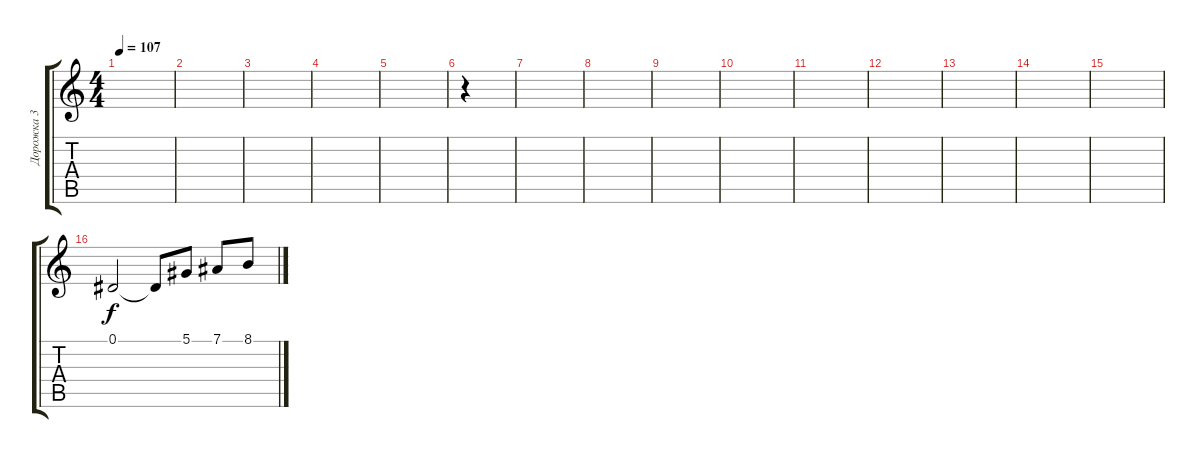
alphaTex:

\track ("Дорожка 3" "Дорожка 3") {instrument viola}
\staff {score tabs}
\tuning (Eb4 Bb3 Gb3 Db3 Ab2 Db2) {hide}
\ts (4 4)
\tempo 107
\clef g2
\ks c
|
|
|
|
|
r.4 |
|
|
|
|
|
|
|
|
|
0.1.2 0.1{t}.8 5.1.8 7.1.8 8.1.8
